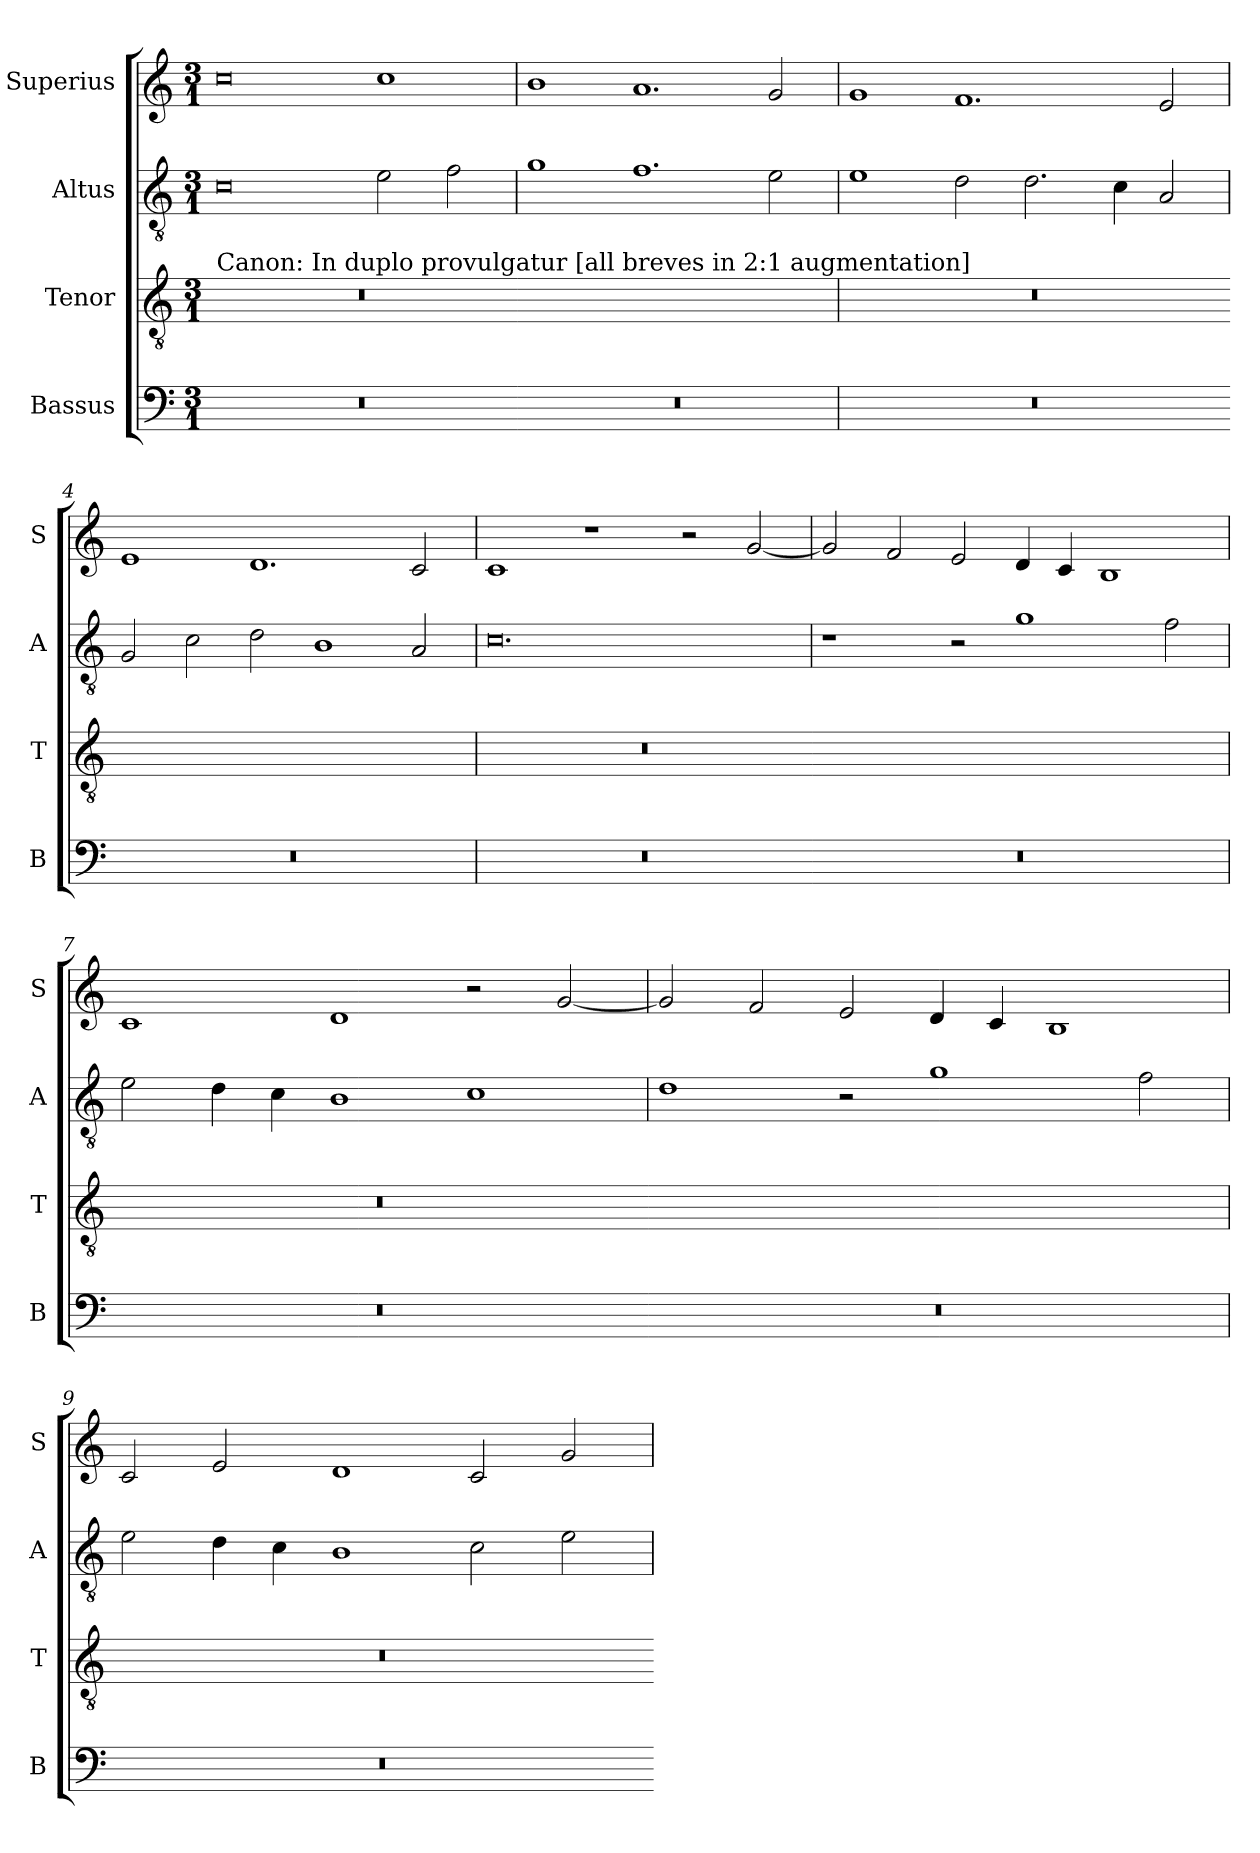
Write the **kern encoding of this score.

**kern	**kern	**kern	**kern
*part4	*part3	*part2	*part1
*staff4	*staff3	*staff2	*staff1
*I"Bassus	*I"Tenor	*I"Altus	*I"Superius
*I'B	*I'T	*I'A	*I'S
*clefF4	*clefGv2	*clefGv2	*clefG2
*k[]	*k[]	*k[]	*k[]
*M3/1	*M3/1	*M3/1	*M3/1
=1	=1	=1	=1
!	!LO:TX:a:t=Canon&colon; In duplo provulgatur [all breves in 2&colon;1 augmentation]	!	!
0.r	0.r	0c	0cc
.	.	2e\	1cc
.	.	2f\	.
=2	=2-	=2	=2
0.r	0.ryy	1g	1b
.	.	1.f	1.a
.	.	2e\	2g/
=3	=3	=3	=3
0.r	0.r	1e	1g
.	.	2d\	1.f
.	.	2.d\	.
.	.	4c\	.
.	.	2A/	2e/
=4	=4-	=4	=4
0.r	0.ryy	2G/	1e
.	.	2c\	.
.	.	2d\	1.d
.	.	1B	.
.	.	2A/	2c/
=5	=5	=5	=5
0.r	0.r	0.c	1c
.	.	.	1r
.	.	.	2r
.	.	.	[2g/
=6	=6-	=6	=6
0.r	0.ryy	1r	2g/]
.	.	.	2f/
.	.	2r	2e/
.	.	1g	4d/
.	.	.	4c/
.	.	.	1B
.	.	2f\	.
=7	=7	=7	=7
0.r	0.r	2e\	1c
.	.	4d\	.
.	.	4c\	.
.	.	1B	1d
.	.	1c	2r
.	.	.	[2g/
=8	=8-	=8	=8
0.r	0.ryy	1d	2g/]
.	.	.	2f/
.	.	2r	2e/
.	.	1g	4d/
.	.	.	4c/
.	.	.	1B
.	.	2f\	.
=9	=9	=9	=9
0.r	0.r	2e\	2c/
.	.	4d\	2e/
.	.	4c\	.
.	.	1B	1d
.	.	2c\	2c/
.	.	2e\	2g/
=	=-	=	=
*-	*-	*-	*-
